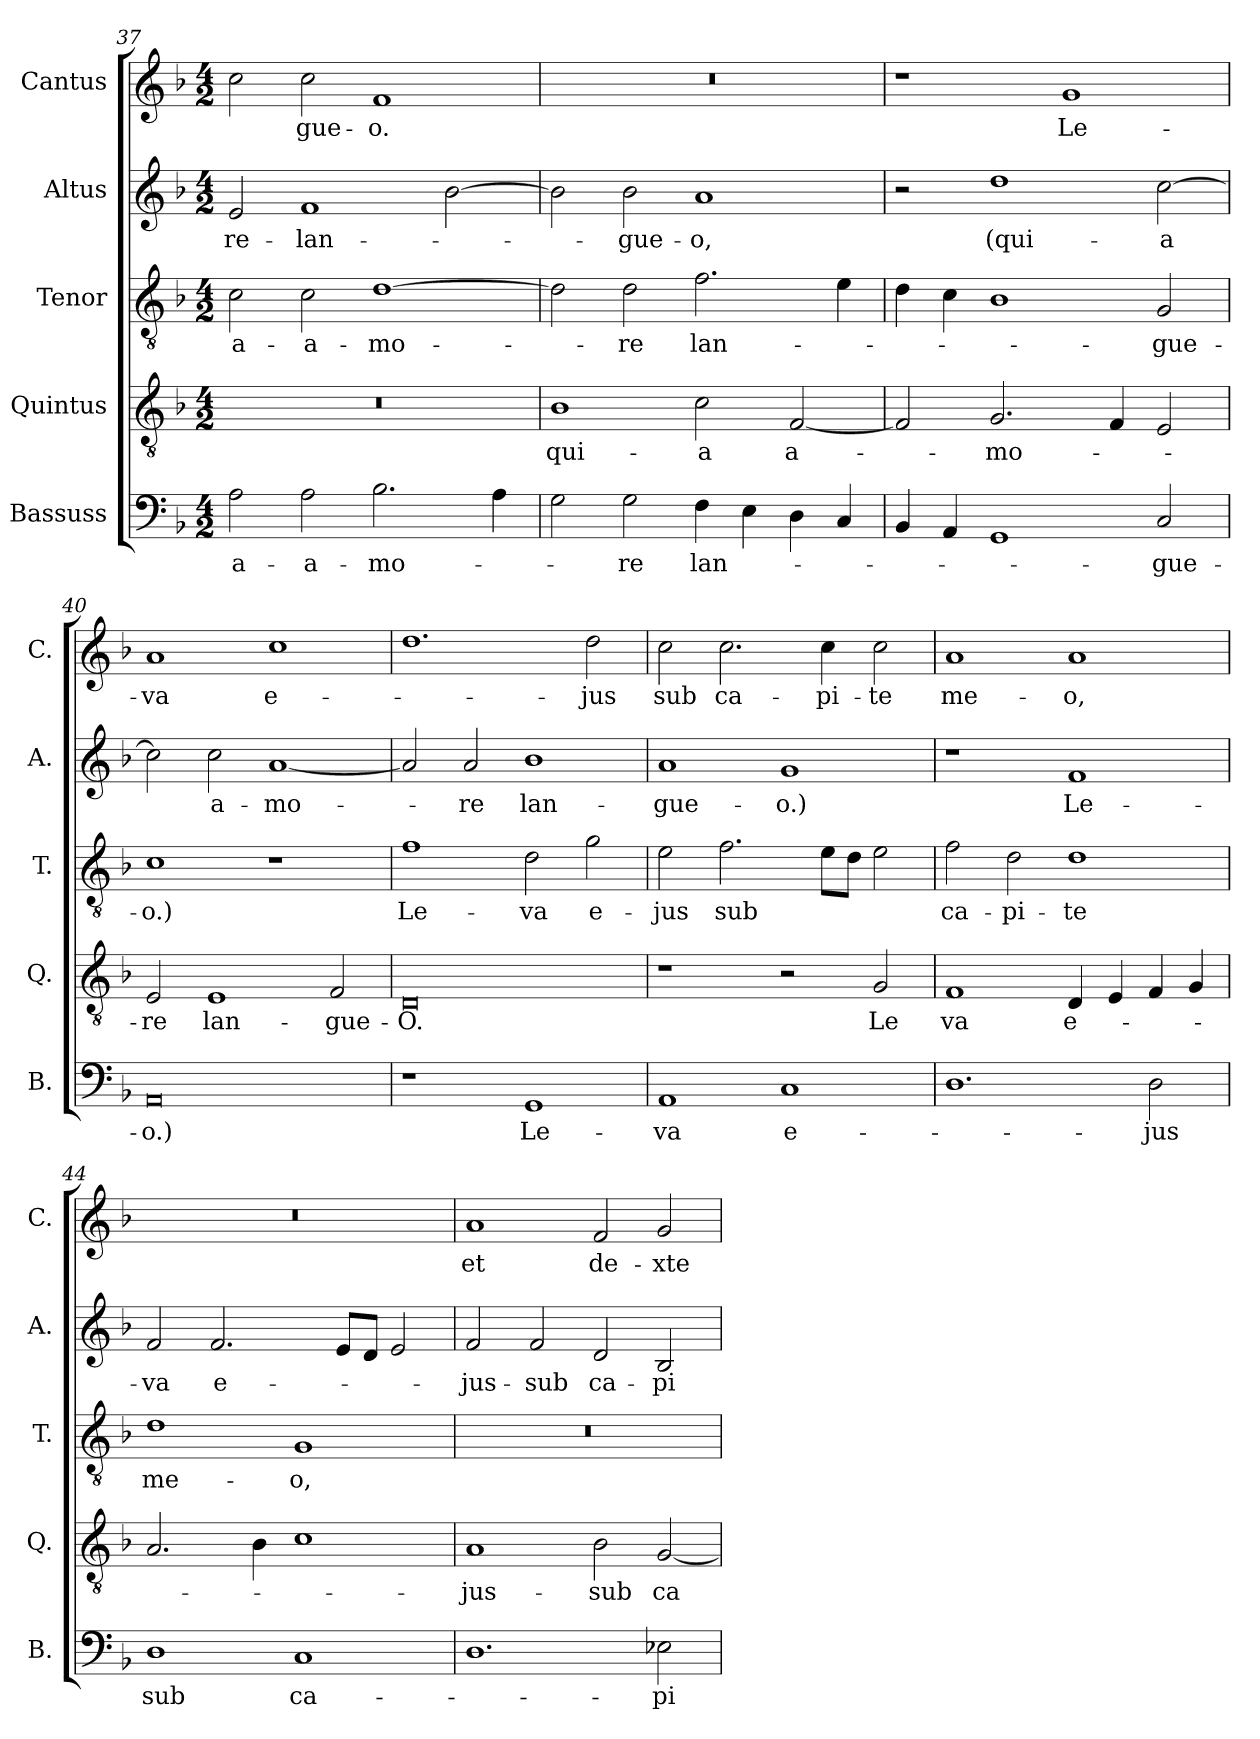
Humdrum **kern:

**kern	**text	**kern	**text	**kern	**text	**kern	**text	**kern	**text
*part5	*part5	*part4	*part4	*part3	*part3	*part2	*part2	*part1	*part1
*staff5	*staff5	*staff4	*staff4	*staff3	*staff3	*staff2	*staff2	*staff1	*staff1
*I"Bassuss	*	*I"Quintus	*	*I"Tenor	*	*I"Altus	*	*I"Cantus	*
*I'B.	*	*I'Q.	*	*I'T.	*	*I'A.	*	*I'C.	*
*clefF4	*	*clefGv2	*	*clefGv2	*	*clefG2	*	*clefG2	*
*k[b-]	*	*k[b-]	*	*k[b-]	*	*k[b-]	*	*k[b-]	*
*F:	*	*F:	*	*F:	*	*F:	*	*F:	*
*M4/2	*	*M4/2	*	*M4/2	*	*M4/2	*	*M4/2	*
=37	=37	=37	=37	=37	=37	=37	=37	=37	=37
2A\	a-	0r	.	2c\	a-	2e/	re-	2cc\	.
2A\	a-	.	.	2c\	a-	1f	lan-	2cc\	gue-
2.B-\	mo­-	.	.	[1d	mo-	.	.	1f	o.
.	.	.	.	.	.	[2b-\	.	.	.
4A\	.	.	.	.	.	.	.	.	.
=38	=38	=38	=38	=38	=38	=38	=38	=38	=38
2G\	.	1B-	qui-	2d\]	.	2b-\]	.	0r	.
2G\	re	.	.	2d\	re	2b-\	gue­-	.	.
4F\	lan­-	2c\	a	2.f\	lan­-	1a	o,	.	.
4E\	.	.	.	.	.	.	.	.	.
4D\	.	[2F/	a­-	.	.	.	.	.	.
4C/	.	.	.	4e\	.	.	.	.	.
=39	=39	=39	=39	=39	=39	=39	=39	=39	=39
4BB-/	.	2F/]	.	4d\	.	2r	.	1r	.
4AA/	.	.	.	4c\	.	.	.	.	.
1GG	.	2.G/	mo­-	1B-	.	1dd	(qui­-	.	.
.	.	.	.	.	.	.	.	1g	Le­-
.	.	4F/	.	.	.	.	.	.	.
2C/	gue­-	2E/	.	2G/	gue­-	[2cc\	a	.	.
=40	=40	=40	=40	=40	=40	=40	=40	=40	=40
0AA	o.)	2E/	re	1c	o.)	2cc\]	.	1a	va
.	.	1E	lan­-	.	.	2cc\	a-	.	.
.	.	.	.	1r	.	[1a	mo-	1cc	e­-
.	.	2F/	gue­-	.	.	.	.	.	.
=41	=41	=41	=41	=41	=41	=41	=41	=41	=41
1r	.	0D	O.	1f	Le-	2a/]	.	1.dd	.
.	.	.	.	.	.	2a/	re	.	.
1GG	Le-	.	.	2d\	va	1b-	lan-	.	.
.	.	.	.	2g\	e-	.	.	2dd\	jus
=42	=42	=42	=42	=42	=42	=42	=42	=42	=42
1AA	va	1r	.	2e\	jus	1a	gue­-	2cc\	sub
.	.	.	.	2.f\	sub	.	.	2.cc\	ca-
1C	e-	2r	.	.	.	1g	o.)	.	.
.	.	.	.	8e\L	.	.	.	4cc\	pi­-
.	.	.	.	8d\J	.	.	.	.	.
.	.	2G/	Le­	2e\	.	.	.	2cc\	te
=43	=43	=43	=43	=43	=43	=43	=43	=43	=43
1.D	.	1F	va	2f\	ca­-	1r	.	1a	me­-
.	.	.	.	2d\	pi-	.	.	.	.
.	.	4D/	e­-	1d	te	1f	Le-	1a	o,
.	.	4E/	.	.	.	.	.	.	.
2D\	jus	4F/	.	.	.	.	.	.	.
.	.	4G/	.	.	.	.	.	.	.
=44	=44	=44	=44	=44	=44	=44	=44	=44	=44
1D	sub	2.A/	.	1d	me-	2f/	va	0r	.
.	.	.	.	.	.	2.f/	e-	.	.
.	.	4B-\	.	.	.	.	.	.	.
1C	ca­-	1c	.	1G	o,	.	.	.	.
.	.	.	.	.	.	8e/L	.	.	.
.	.	.	.	.	.	8d/J	.	.	.
.	.	.	.	.	.	2e/	.	.	.
=45	=45	=45	=45	=45	=45	=45	=45	=45	=45
1.D	.	1A	jus-	0r	.	2f/	jus-	1a	et
.	.	.	.	.	.	2f/	sub	.	.
.	.	2B-\	sub	.	.	2d/	ca-	2f/	de­-
2E-X\	pi­-	[2G/	ca-	.	.	2B-/	pi­-	2g/	xte­-
=	=	=	=	=	=	=	=	=	=
*-	*-	*-	*-	*-	*-	*-	*-	*-	*-
